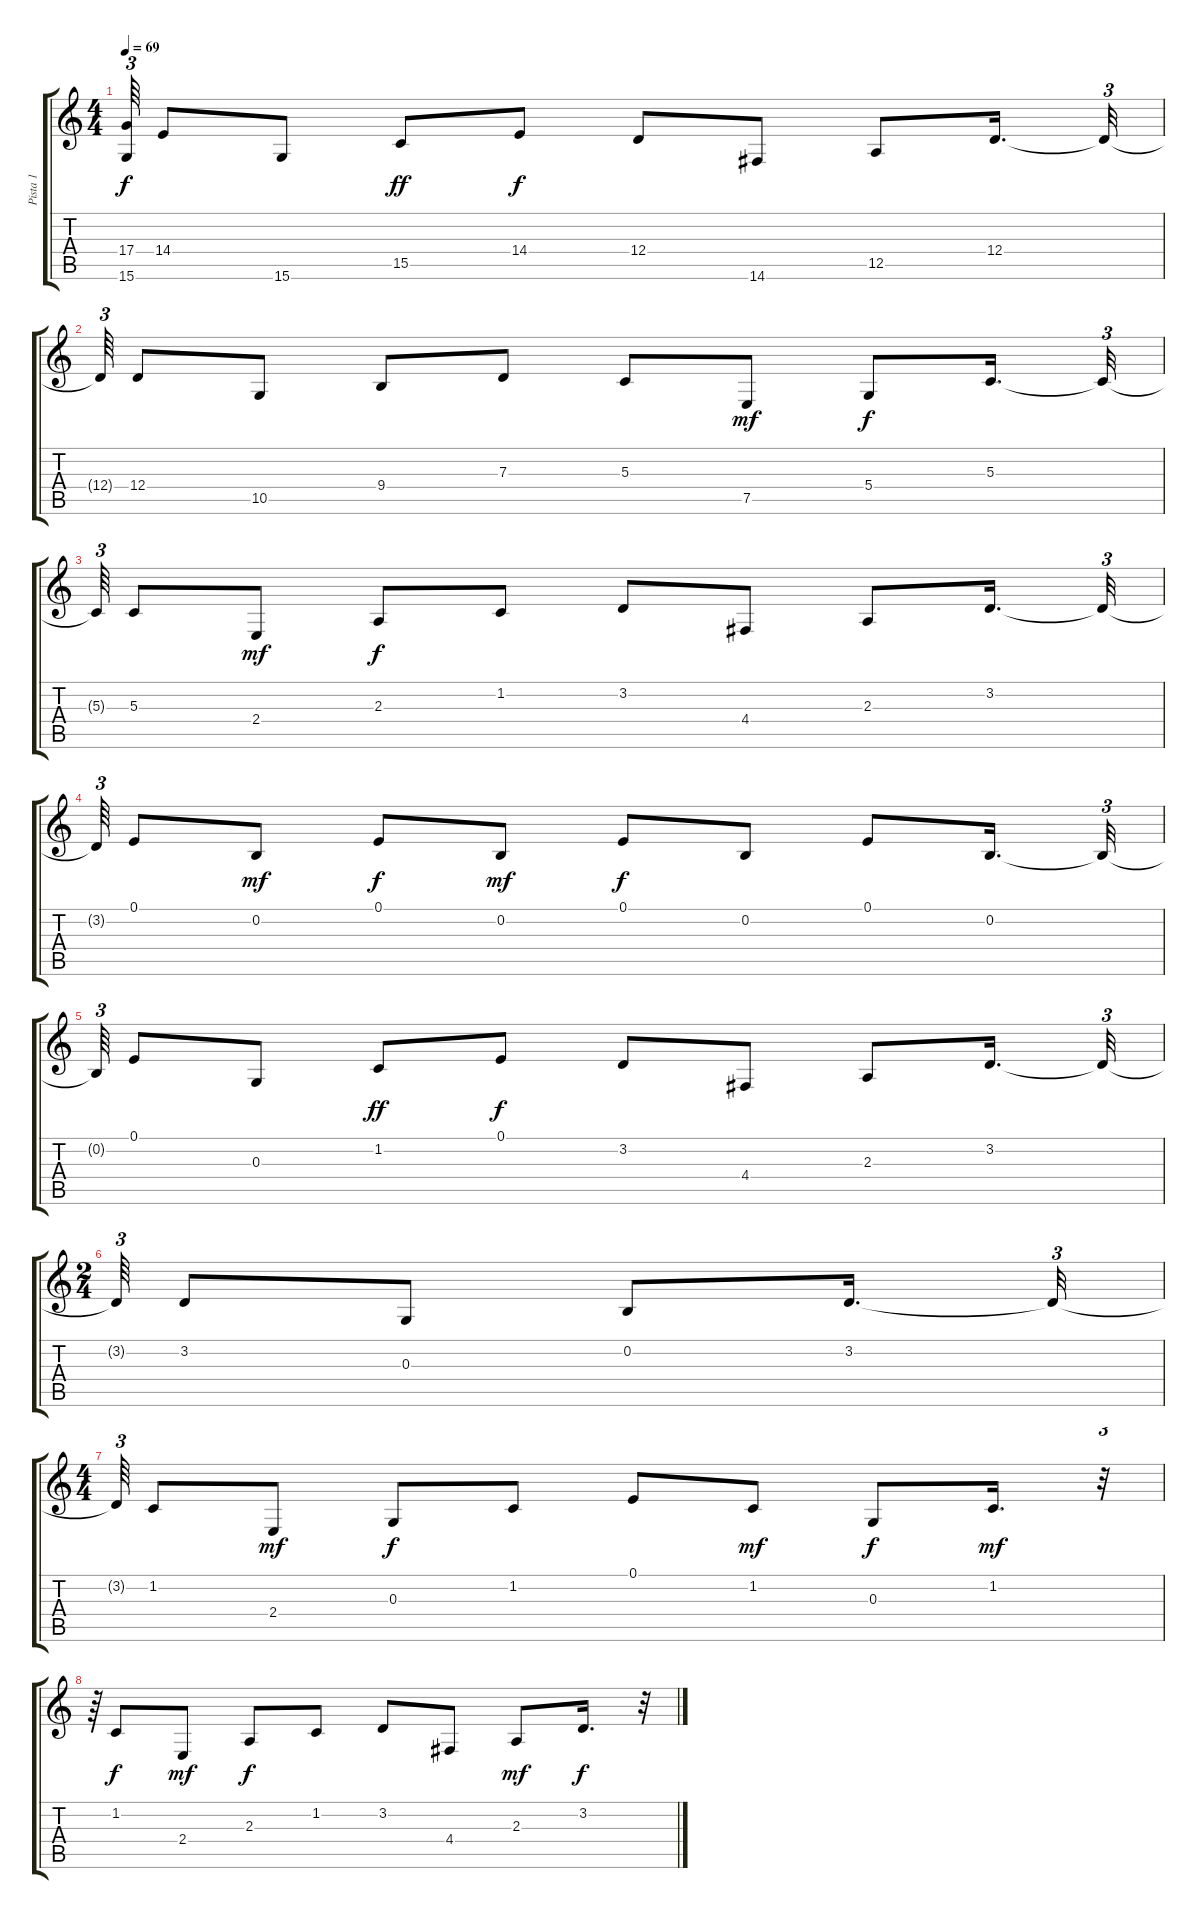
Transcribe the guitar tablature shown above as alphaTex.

\track ("Pista 1" "Pista 1") {instrument acousticgrandpiano}
\staff {score tabs}
\tuning (E4 B3 G3 D3 A2 E2) {hide}
\ts (4 4)
\tempo 69
\clef g2
\ks c
(17.4{t} 15.6{t}).64{tu (3 2) dy f} 14.4.8 15.6.8 15.5.8{dy ff} 14.4.8{dy f} 12.4.8 14.6.8 12.5.8 12.4.16{d} 12.4{t}.32{tu (3 2)} |
12.4{t}.64{tu (3 2)} 12.4.8 10.5.8 9.4.8 7.3.8 5.3.8 7.5.8{dy mf} 5.4.8{dy f} 5.3.16{d} 5.3{t}.32{tu (3 2)} |
5.3{t}.64{tu (3 2)} 5.3.8 2.4.8{dy mf} 2.3.8{dy f} 1.2.8 3.2.8 4.4.8 2.3.8 3.2.16{d} 3.2{t}.32{tu (3 2)} |
3.2{t}.64{tu (3 2)} 0.1.8 0.2.8{dy mf} 0.1.8{dy f} 0.2.8{dy mf} 0.1.8{dy f} 0.2.8 0.1.8 0.2.16{d} 0.2{t}.32{tu (3 2)} |
0.2{t}.64{tu (3 2)} 0.1.8 0.3.8 1.2.8{dy ff} 0.1.8{dy f} 3.2.8 4.4.8 2.3.8 3.2.16{d} 3.2{t}.32{tu (3 2)} |
\ts (2 4)
3.2{t}.64{tu (3 2)} 3.2.8 0.3.8 0.2.8 3.2.16{d} 3.2{t}.32{tu (3 2)} |
\ts (4 4)
3.2{t}.64{tu (3 2)} 1.2.8 2.4.8{dy mf} 0.3.8{dy f} 1.2.8 0.1.8 1.2.8{dy mf} 0.3.8{dy f} 1.2.16{d dy mf} r.32{tu (3 2)} |
r.64{tu (3 2)} 1.2.8{dy f} 2.4.8{dy mf} 2.3.8{dy f} 1.2.8 3.2.8 4.4.8 2.3.8{dy mf} 3.2.16{d dy f} r.32{tu (3 2)}
